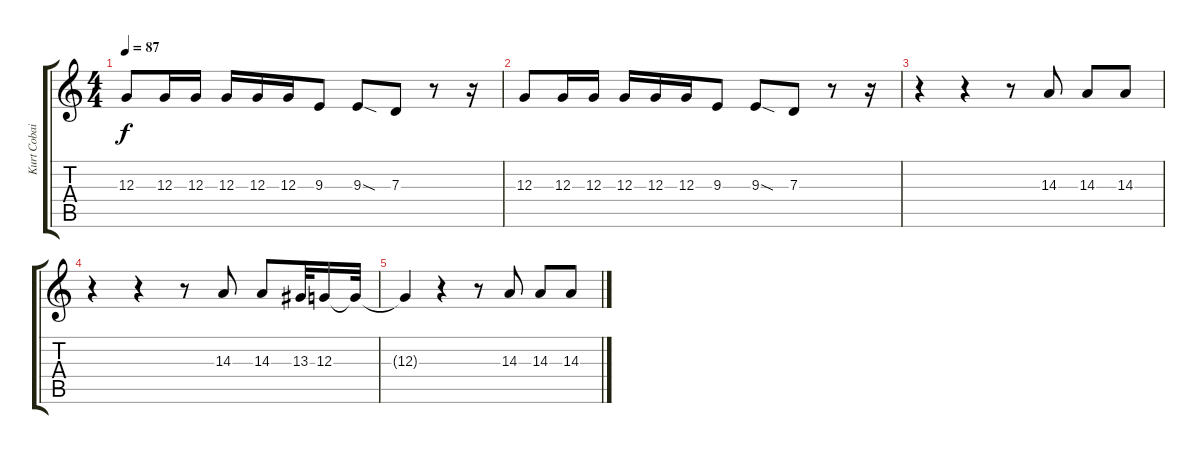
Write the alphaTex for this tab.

\track ("Kurt Cobain - Vox" "Kurt Cobai") {instrument baritonesax}
\staff {score tabs}
\tuning (E4 B3 G3 D3 A2 E2) {hide}
\ts (4 4)
\tempo 87
\clef g2
\ks c
12.3.8{dy f} 12.3.16 12.3.16 12.3.16 12.3.16 12.3.16 9.3.8 9.3{sod}.8 7.3.8 r.8 r.16 |
12.3.8 12.3.16 12.3.16 12.3.16 12.3.16 12.3.16 9.3.8 9.3{sod}.8 7.3.8 r.8 r.16 |
r.4 r.4 r.8 14.3.8 14.3.8 14.3.8 |
r.4 r.4 r.8 14.3.8 14.3.8 13.3.32 12.3.16 12.3{t}.32 |
12.3{t}.4 r.4 r.8 14.3.8 14.3.8 14.3.8
